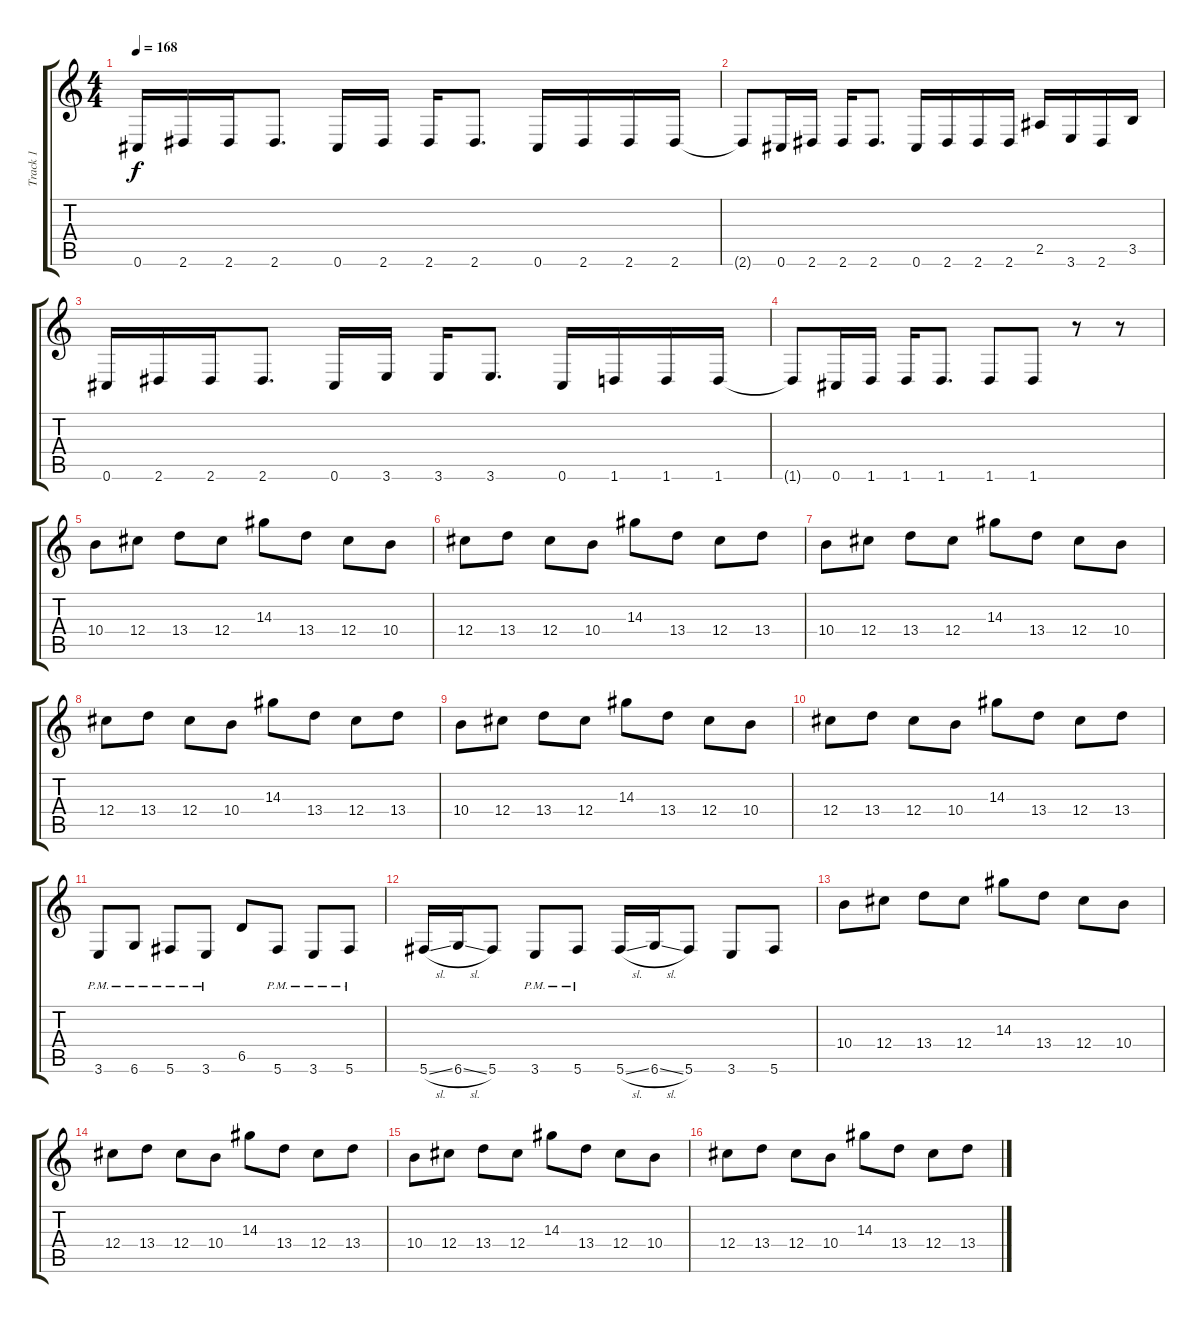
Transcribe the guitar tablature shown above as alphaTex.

\track ("Track 1" "Track 1") {instrument distortionguitar}
\staff {score tabs}
\tuning (Eb4 Bb3 Gb3 Db3 Ab2 Db2) {hide}
\ts (4 4)
\tempo 168
\clef g2
\ks c
0.6.16{dy f} 2.6.16 2.6.16 2.6.8{d} 0.6.16 2.6.16 2.6.16 2.6.8{d} 0.6.16 2.6.16 2.6.16 2.6.16 |
2.6{t}.8 0.6.16 2.6.16 2.6.16 2.6.8{d} 0.6.16 2.6.16 2.6.16 2.6.16 2.5.16 3.6.16 2.6.16 3.5.16 |
0.6.16 2.6.16 2.6.16 2.6.8{d} 0.6.16 3.6.16 3.6.16 3.6.8{d} 0.6.16 1.6.16 1.6.16 1.6.16 |
1.6{t}.8 0.6.16 1.6.16 1.6.16 1.6.8{d} 1.6.8 1.6.8 r.8 r.8 |
10.4.8 12.4.8 13.4.8 12.4.8 14.3.8 13.4.8 12.4.8 10.4.8 |
12.4.8 13.4.8 12.4.8 10.4.8 14.3.8 13.4.8 12.4.8 13.4.8 |
10.4.8 12.4.8 13.4.8 12.4.8 14.3.8 13.4.8 12.4.8 10.4.8 |
12.4.8 13.4.8 12.4.8 10.4.8 14.3.8 13.4.8 12.4.8 13.4.8 |
10.4.8 12.4.8 13.4.8 12.4.8 14.3.8 13.4.8 12.4.8 10.4.8 |
12.4.8 13.4.8 12.4.8 10.4.8 14.3.8 13.4.8 12.4.8 13.4.8 |
3.6{pm}.8 6.6{pm}.8 5.6{pm}.8 3.6{pm}.8 6.5.8 5.6{pm}.8 3.6{pm}.8 5.6{pm}.8 |
5.6{sl}.16 6.6{sl}.16 5.6.8 3.6{pm}.8 5.6{pm}.8 5.6{sl}.16 6.6{sl}.16 5.6.8 3.6.8 5.6.8 |
10.4.8 12.4.8 13.4.8 12.4.8 14.3.8 13.4.8 12.4.8 10.4.8 |
12.4.8 13.4.8 12.4.8 10.4.8 14.3.8 13.4.8 12.4.8 13.4.8 |
10.4.8 12.4.8 13.4.8 12.4.8 14.3.8 13.4.8 12.4.8 10.4.8 |
12.4.8 13.4.8 12.4.8 10.4.8 14.3.8 13.4.8 12.4.8 13.4.8
